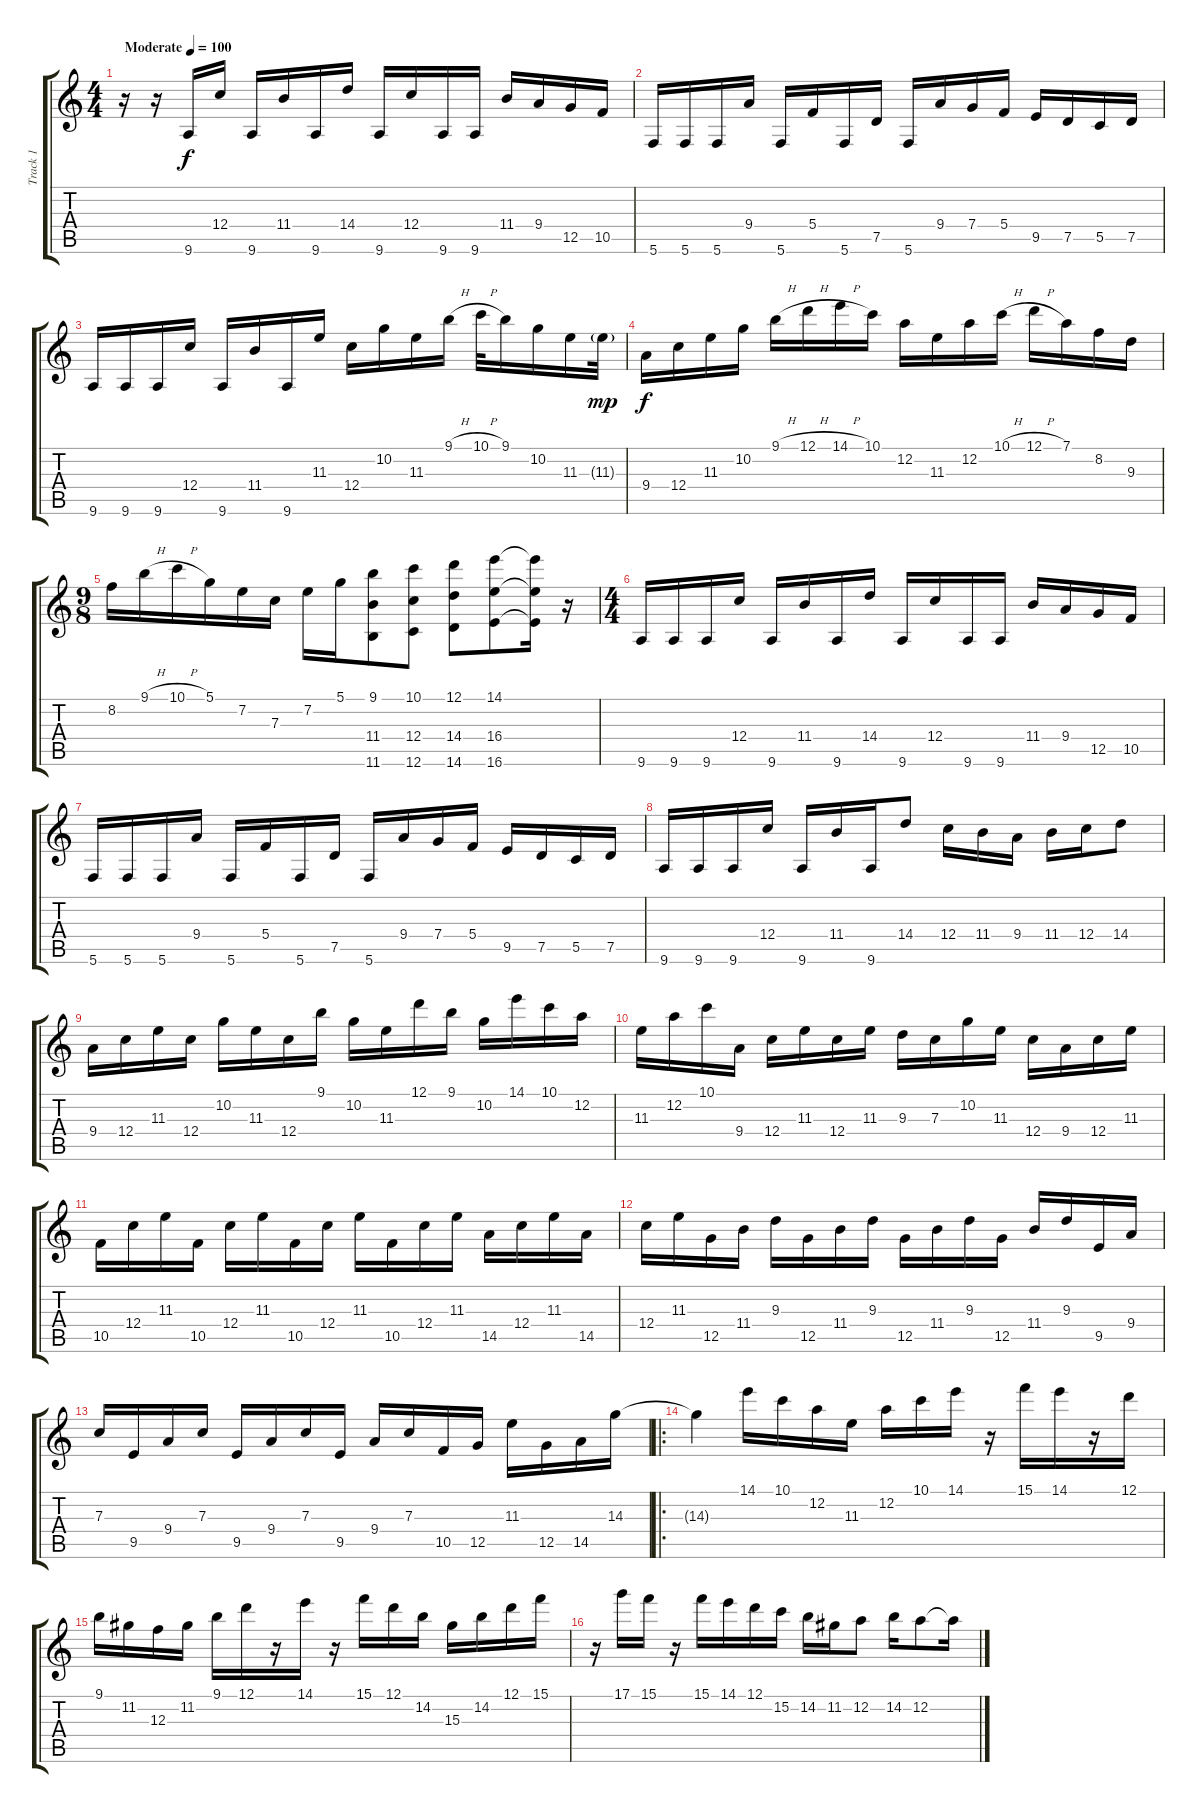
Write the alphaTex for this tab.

\track ("Track 1" "Track 1") {instrument distortionguitar}
\staff {score tabs}
\tuning (D4 A3 F3 C3 G2 C2) {hide}
\ts (4 4)
\tempo (100 "Moderate")
\clef g2
\ks c
r.16{dy f instrument distortionguitar} r.16 9.6.16 12.4.16 9.6.16 11.4.16 9.6.16 14.4.16 9.6.16 12.4.16 9.6.16 9.6.16 11.4.16 9.4.16 12.5.16 10.5.16 |
5.6.16 5.6.16 5.6.16 9.4.16 5.6.16 5.4.16 5.6.16 7.5.16 5.6.16 9.4.16 7.4.16 5.4.16 9.5.16 7.5.16 5.5.16 7.5.16 |
9.6.16 9.6.16 9.6.16 12.4.16 9.6.16 11.4.16 9.6.16 11.3.16 12.4.16 10.2.16 11.3.16 9.1{h}.16 10.1{h}.32 9.1.16 10.2.16 11.3.16 11.3{g}.32{dy mp} |
9.4.16{dy f} 12.4.16 11.3.16 10.2.16 9.1{h}.16 12.1{h}.16 14.1{h}.16 10.1.16 12.2.16 11.3.16 12.2.16 10.1{h}.16 12.1{h}.16 7.1.16 8.2.16 9.3.16 |
\ts (9 8)
8.2.16 9.1{h}.16 10.1{h}.16 5.1.16 7.2.16 7.3.16 7.2.16 5.1.16 (9.1 11.4 11.6).8 (10.1 12.4 12.6).8 (12.1 14.4 14.6).8 (14.1 16.4 16.6).8 (14.1{t} 16.4{t} 16.6{t}).16 r.16 |
\ts (4 4)
9.6.16 9.6.16 9.6.16 12.4.16 9.6.16 11.4.16 9.6.16 14.4.16 9.6.16 12.4.16 9.6.16 9.6.16 11.4.16 9.4.16 12.5.16 10.5.16 |
5.6.16 5.6.16 5.6.16 9.4.16 5.6.16 5.4.16 5.6.16 7.5.16 5.6.16 9.4.16 7.4.16 5.4.16 9.5.16 7.5.16 5.5.16 7.5.16 |
9.6.16 9.6.16 9.6.16 12.4.16 9.6.16 11.4.16 9.6.16 14.4.8 12.4.16 11.4.16 9.4.16 11.4.16 12.4.16 14.4.8 |
9.4.16 12.4.16 11.3.16 12.4.16 10.2.16 11.3.16 12.4.16 9.1.16 10.2.16 11.3.16 12.1.16 9.1.16 10.2.16 14.1.16 10.1.16 12.2.16 |
11.3.16 12.2.16 10.1.16 9.4.16 12.4.16 11.3.16 12.4.16 11.3.16 9.3.16 7.3.16 10.2.16 11.3.16 12.4.16 9.4.16 12.4.16 11.3.16 |
10.5.16 12.4.16 11.3.16 10.5.16 12.4.16 11.3.16 10.5.16 12.4.16 11.3.16 10.5.16 12.4.16 11.3.16 14.5.16 12.4.16 11.3.16 14.5.16 |
12.4.16 11.3.16 12.5.16 11.4.16 9.3.16 12.5.16 11.4.16 9.3.16 12.5.16 11.4.16 9.3.16 12.5.16 11.4.16 9.3.16 9.5.16 9.4.16 |
7.3.16 9.5.16 9.4.16 7.3.16 9.5.16 9.4.16 7.3.16 9.5.16 9.4.16 7.3.16 10.5.16 12.5.16 11.3.16 12.5.16 14.5.16 14.3.16 |
\ro
14.3{t}.4 14.1.16 10.1.16 12.2.16 11.3.16 12.2.16 10.1.16 14.1.16 r.16 15.1.16 14.1.16 r.16 12.1.16 |
9.1.16 11.2.16 12.3.16 11.2.16 9.1.16 12.1.16 r.16 14.1.16 r.16 15.1.16 12.1.16 14.2.16 15.3.16 14.2.16 12.1.16 15.1.16 |
r.16 17.1.16 15.1.16 r.16 15.1.16 14.1.16 12.1.16 15.2.16 14.2.16 11.2.16 12.2.8 14.2.16 12.2.8 12.2{t}.16
